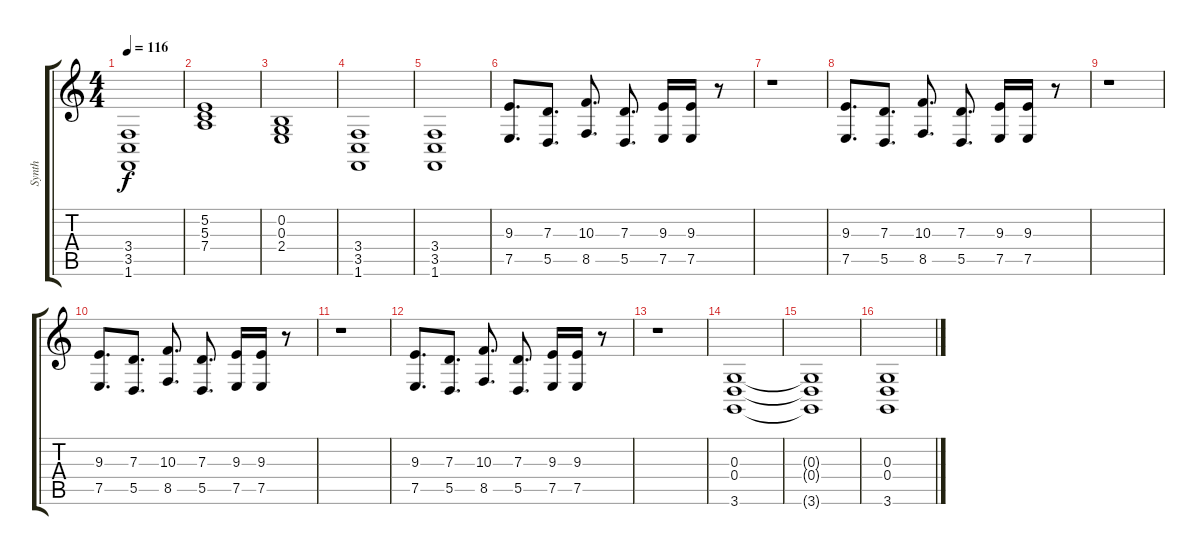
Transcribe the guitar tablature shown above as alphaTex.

\track ("Synth" "Synth") {instrument pad3polysynth}
\staff {score tabs}
\tuning (E4 B3 G3 D3 A2 E2) {hide}
\ts (4 4)
\tempo 116
\clef g2
\ks c
(3.4 3.5 1.6).1{dy f} |
(5.2 5.3 7.4).1 |
(0.2 0.3 2.4).1 |
(3.4 3.5 1.6).1 |
(3.4 3.5 1.6).1 |
(9.3 7.5).8{d} (7.3 5.5).8{d} (10.3 8.5).8{d} (7.3 5.5).8{d} (9.3 7.5).16 (9.3 7.5).16 r.8 |
r.1 |
(9.3 7.5).8{d} (7.3 5.5).8{d} (10.3 8.5).8{d} (7.3 5.5).8{d} (9.3 7.5).16 (9.3 7.5).16 r.8 |
r.1 |
(9.3 7.5).8{d} (7.3 5.5).8{d} (10.3 8.5).8{d} (7.3 5.5).8{d} (9.3 7.5).16 (9.3 7.5).16 r.8 |
r.1 |
(9.3 7.5).8{d} (7.3 5.5).8{d} (10.3 8.5).8{d} (7.3 5.5).8{d} (9.3 7.5).16 (9.3 7.5).16 r.8 |
r.1 |
(0.3 0.4 3.6).1 |
(0.3{t} 0.4{t} 3.6{t}).1 |
(0.3 0.4 3.6).1
